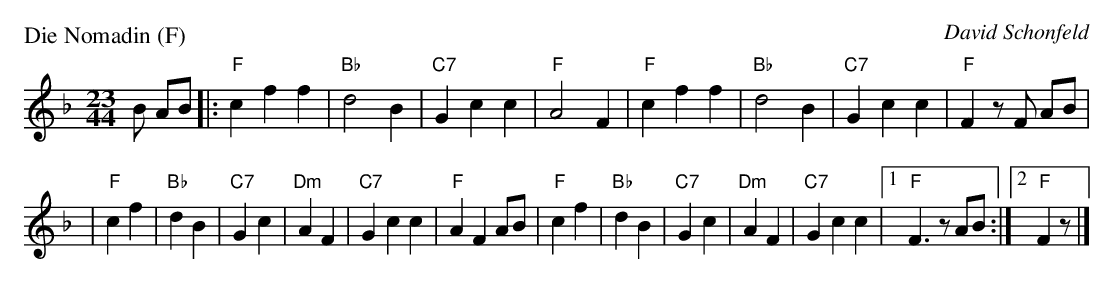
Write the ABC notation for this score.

X:1
P: Die Nomadin (F)
C: David Schonfeld
M: 23/44
L: 1/8
K: F
B AB \
|:"F"c2 f2 f2 | "Bb"d4 B2 | "C7"G2 c2 c2 | "F"A4 F2 \
| "F"c2 f2 f2 | "Bb"d4 B2 | "C7"G2 c2 c2 | "F"F2 zF AB |
| "F"c2 f2 | "Bb"d2 B2 | "C7"G2 c2 | "Dm"A2 F2 \
| "C7"G2 c2 c2 | "F"A2 F2 AB | "F"c2 f2 | "Bb"d2 B2 \
| "C7"G2 c2 | "Dm"A2 F2 | "C7"G2 c2 c2 |1 "F"F3 zAB :|2 "F"F2 z |]
